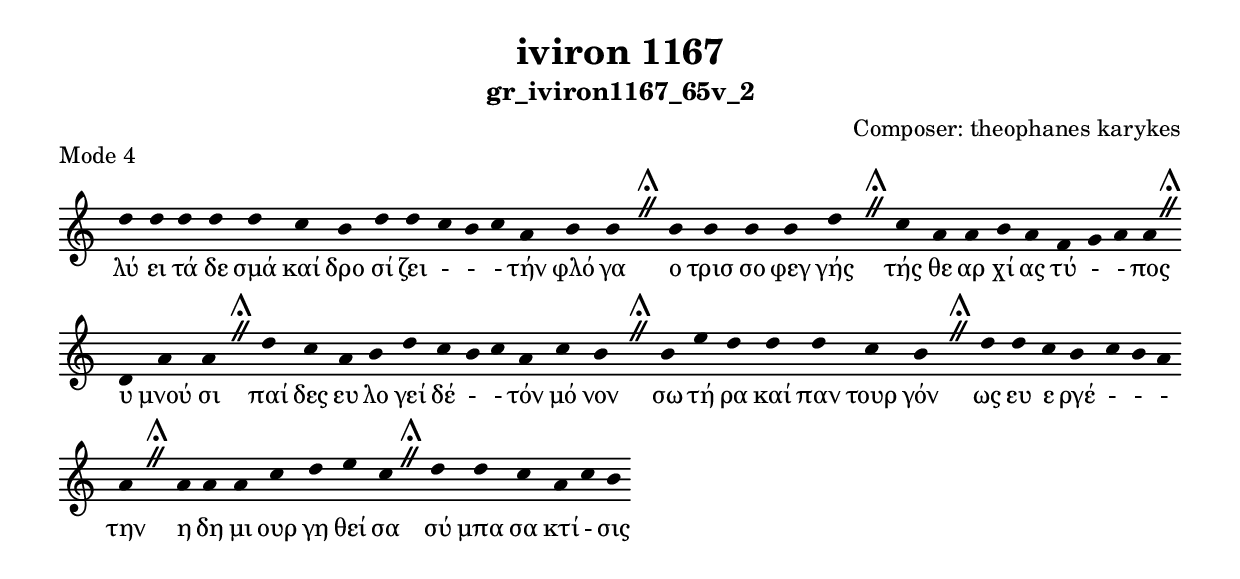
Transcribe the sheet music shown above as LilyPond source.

\include "gregorian.ly"

	\header {
 	  title = "iviron 1167"
	  subtitle = "gr_iviron1167_65v_2"
	  composer = "Composer: theophanes karykes"
	  piece = "Mode 4"
	}

	chant = {
	  d''4 d''4 d''4 d''4 d''4 c''4 b'4 d''4 d''4 c''4 b'4 c''4 a'4 b'4 b'4 \divisioMaior
 b'4 b'4 b'4 b'4 d''4 \divisioMaior
 c''4 a'4 a'4 b'4 a'4 f'4 g'4 a'4 a'4 \divisioMaior
 d'4 a'4 a'4 \divisioMaior
 d''4 c''4 a'4 b'4 d''4 c''4 b'4 c''4 a'4 c''4 b'4 \divisioMaior
 b'4 e''4 d''4 d''4 d''4 c''4 b'4 \divisioMaior
 d''4 d''4 c''4 b'4 c''4 b'4 a'4 a'4 \divisioMaior
 a'4 a'4 a'4 c''4 d''4 e''4 c''4 \divisioMaior
 d''4 d''4 c''4 a'4 c''4 b'4\finalis
	}

	verba = \lyricmode {λύ ει τά δε σμά καί δρο σί ζει -  -  - τήν φλό γα 
ο τρισ σο φεγ γής 
τής θε αρ χί ας τύ -  - πος 
υ μνού σι 
παί δες ευ λο γεί δέ -  - τόν μό νον 
σω τή ρα καί παν τουρ γόν 
ως ευ ε ργέ -  -  - την 
η δη μι ουρ γη θεί σα 
σύ μπα σα κτί - σις 
	}


	\score {
	  \new Staff <<
	  \new Voice = "melody" \chant
	  \new Lyrics = "one" \lyricsto melody \verba
	  >>
	  \layout {
	    \context {
	      \Staff
	      \remove "Time_signature_engraver"
	      \remove "Bar_engraver"
	    }
	    \context {
	      \Voice
	      \remove "Stem_engraver"
	    }
	  }
	}